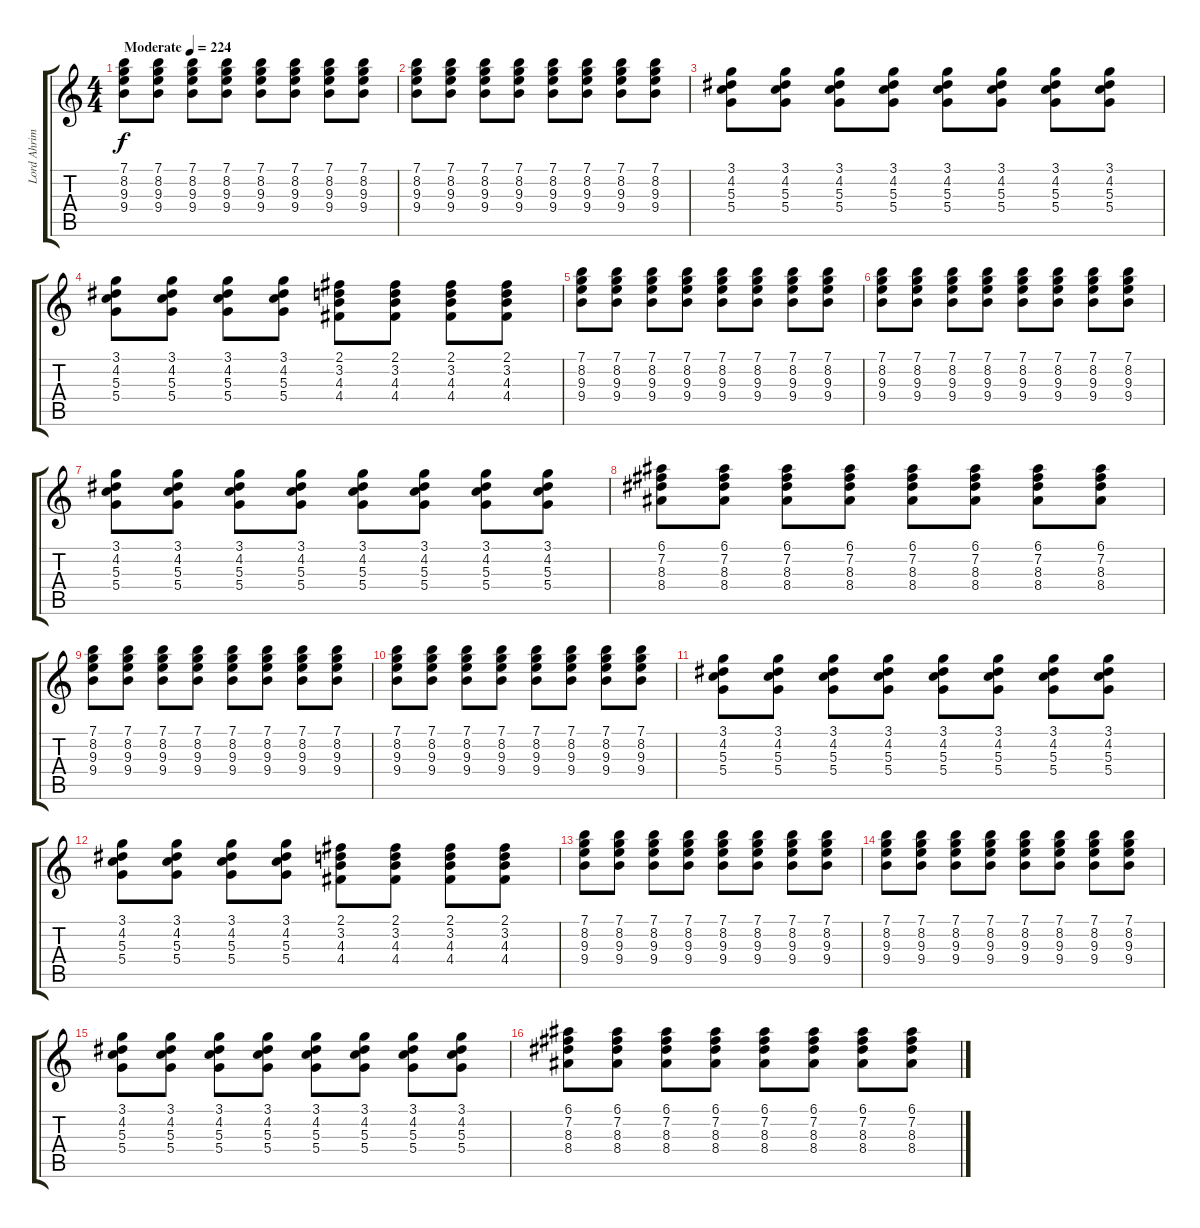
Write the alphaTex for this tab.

\track ("Lord Ahriman" "Lord Ahrim") {instrument overdrivenguitar}
\staff {score tabs}
\tuning (E4 B3 G3 D3 A2 E2) {hide}
\ts (4 4)
\tempo (224 "Moderate")
\clef g2
\ks c
(7.1 8.2 9.3 9.4).8{dy f instrument overdrivenguitar} (7.1 8.2 9.3 9.4).8 (7.1 8.2 9.3 9.4).8 (7.1 8.2 9.3 9.4).8 (7.1 8.2 9.3 9.4).8 (7.1 8.2 9.3 9.4).8 (7.1 8.2 9.3 9.4).8 (7.1 8.2 9.3 9.4).8 |
(7.1 8.2 9.3 9.4).8 (7.1 8.2 9.3 9.4).8 (7.1 8.2 9.3 9.4).8 (7.1 8.2 9.3 9.4).8 (7.1 8.2 9.3 9.4).8 (7.1 8.2 9.3 9.4).8 (7.1 8.2 9.3 9.4).8 (7.1 8.2 9.3 9.4).8 |
(3.1 4.2 5.3 5.4).8 (3.1 4.2 5.3 5.4).8 (3.1 4.2 5.3 5.4).8 (3.1 4.2 5.3 5.4).8 (3.1 4.2 5.3 5.4).8 (3.1 4.2 5.3 5.4).8 (3.1 4.2 5.3 5.4).8 (3.1 4.2 5.3 5.4).8 |
(3.1 4.2 5.3 5.4).8 (3.1 4.2 5.3 5.4).8 (3.1 4.2 5.3 5.4).8 (3.1 4.2 5.3 5.4).8 (2.1 3.2 4.3 4.4).8 (2.1 3.2 4.3 4.4).8 (2.1 3.2 4.3 4.4).8 (2.1 3.2 4.3 4.4).8 |
(7.1 8.2 9.3 9.4).8 (7.1 8.2 9.3 9.4).8 (7.1 8.2 9.3 9.4).8 (7.1 8.2 9.3 9.4).8 (7.1 8.2 9.3 9.4).8 (7.1 8.2 9.3 9.4).8 (7.1 8.2 9.3 9.4).8 (7.1 8.2 9.3 9.4).8 |
(7.1 8.2 9.3 9.4).8 (7.1 8.2 9.3 9.4).8 (7.1 8.2 9.3 9.4).8 (7.1 8.2 9.3 9.4).8 (7.1 8.2 9.3 9.4).8 (7.1 8.2 9.3 9.4).8 (7.1 8.2 9.3 9.4).8 (7.1 8.2 9.3 9.4).8 |
(3.1 4.2 5.3 5.4).8 (3.1 4.2 5.3 5.4).8 (3.1 4.2 5.3 5.4).8 (3.1 4.2 5.3 5.4).8 (3.1 4.2 5.3 5.4).8 (3.1 4.2 5.3 5.4).8 (3.1 4.2 5.3 5.4).8 (3.1 4.2 5.3 5.4).8 |
(6.1 7.2 8.3 8.4).8 (6.1 7.2 8.3 8.4).8 (6.1 7.2 8.3 8.4).8 (6.1 7.2 8.3 8.4).8 (6.1 7.2 8.3 8.4).8 (6.1 7.2 8.3 8.4).8 (6.1 7.2 8.3 8.4).8 (6.1 7.2 8.3 8.4).8 |
(7.1 8.2 9.3 9.4).8 (7.1 8.2 9.3 9.4).8 (7.1 8.2 9.3 9.4).8 (7.1 8.2 9.3 9.4).8 (7.1 8.2 9.3 9.4).8 (7.1 8.2 9.3 9.4).8 (7.1 8.2 9.3 9.4).8 (7.1 8.2 9.3 9.4).8 |
(7.1 8.2 9.3 9.4).8 (7.1 8.2 9.3 9.4).8 (7.1 8.2 9.3 9.4).8 (7.1 8.2 9.3 9.4).8 (7.1 8.2 9.3 9.4).8 (7.1 8.2 9.3 9.4).8 (7.1 8.2 9.3 9.4).8 (7.1 8.2 9.3 9.4).8 |
(3.1 4.2 5.3 5.4).8 (3.1 4.2 5.3 5.4).8 (3.1 4.2 5.3 5.4).8 (3.1 4.2 5.3 5.4).8 (3.1 4.2 5.3 5.4).8 (3.1 4.2 5.3 5.4).8 (3.1 4.2 5.3 5.4).8 (3.1 4.2 5.3 5.4).8 |
(3.1 4.2 5.3 5.4).8 (3.1 4.2 5.3 5.4).8 (3.1 4.2 5.3 5.4).8 (3.1 4.2 5.3 5.4).8 (2.1 3.2 4.3 4.4).8 (2.1 3.2 4.3 4.4).8 (2.1 3.2 4.3 4.4).8 (2.1 3.2 4.3 4.4).8 |
(7.1 8.2 9.3 9.4).8 (7.1 8.2 9.3 9.4).8 (7.1 8.2 9.3 9.4).8 (7.1 8.2 9.3 9.4).8 (7.1 8.2 9.3 9.4).8 (7.1 8.2 9.3 9.4).8 (7.1 8.2 9.3 9.4).8 (7.1 8.2 9.3 9.4).8 |
(7.1 8.2 9.3 9.4).8 (7.1 8.2 9.3 9.4).8 (7.1 8.2 9.3 9.4).8 (7.1 8.2 9.3 9.4).8 (7.1 8.2 9.3 9.4).8 (7.1 8.2 9.3 9.4).8 (7.1 8.2 9.3 9.4).8 (7.1 8.2 9.3 9.4).8 |
(3.1 4.2 5.3 5.4).8 (3.1 4.2 5.3 5.4).8 (3.1 4.2 5.3 5.4).8 (3.1 4.2 5.3 5.4).8 (3.1 4.2 5.3 5.4).8 (3.1 4.2 5.3 5.4).8 (3.1 4.2 5.3 5.4).8 (3.1 4.2 5.3 5.4).8 |
(6.1 7.2 8.3 8.4).8 (6.1 7.2 8.3 8.4).8 (6.1 7.2 8.3 8.4).8 (6.1 7.2 8.3 8.4).8 (6.1 7.2 8.3 8.4).8 (6.1 7.2 8.3 8.4).8 (6.1 7.2 8.3 8.4).8 (6.1 7.2 8.3 8.4).8
